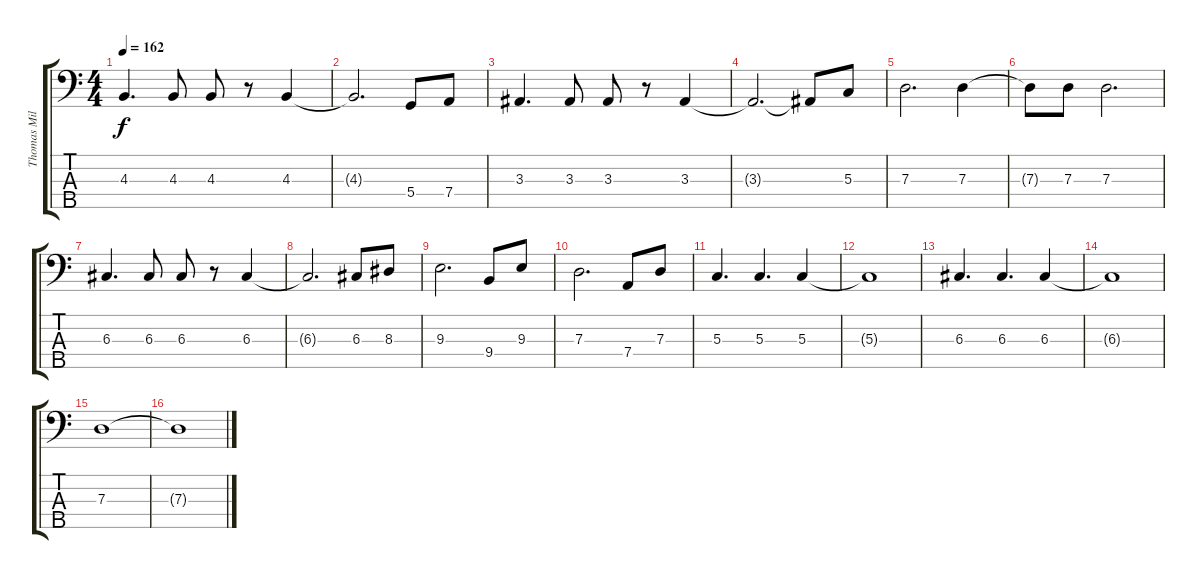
\track ("Thomas Miller" "Thomas Mil") {instrument electricbassfinger}
\staff {score tabs}
\tuning (F2 C2 G1 D1 A0) {hide}
\ts (4 4)
\tempo 162
\clef f4
\ks c
4.3.4{d dy f} 4.3.8 4.3.8 r.8 4.3.4 |
4.3{t}.2{d} 5.4.8 7.4.8 |
3.3.4{d} 3.3.8 3.3.8 r.8 3.3.4 |
3.3{t}.2{d} 3.3{t}.8 5.3.8 |
7.3.2{d} 7.3.4 |
7.3{t}.8 7.3.8 7.3.2{d} |
6.3.4{d} 6.3.8 6.3.8 r.8 6.3.4 |
6.3{t}.2{d} 6.3.8 8.3.8 |
9.3.2{d} 9.4.8 9.3.8 |
7.3.2{d} 7.4.8 7.3.8 |
5.3.4{d} 5.3.4{d} 5.3.4 |
5.3{t}.1 |
6.3.4{d} 6.3.4{d} 6.3.4 |
6.3{t}.1 |
7.3.1 |
7.3{t}.1
